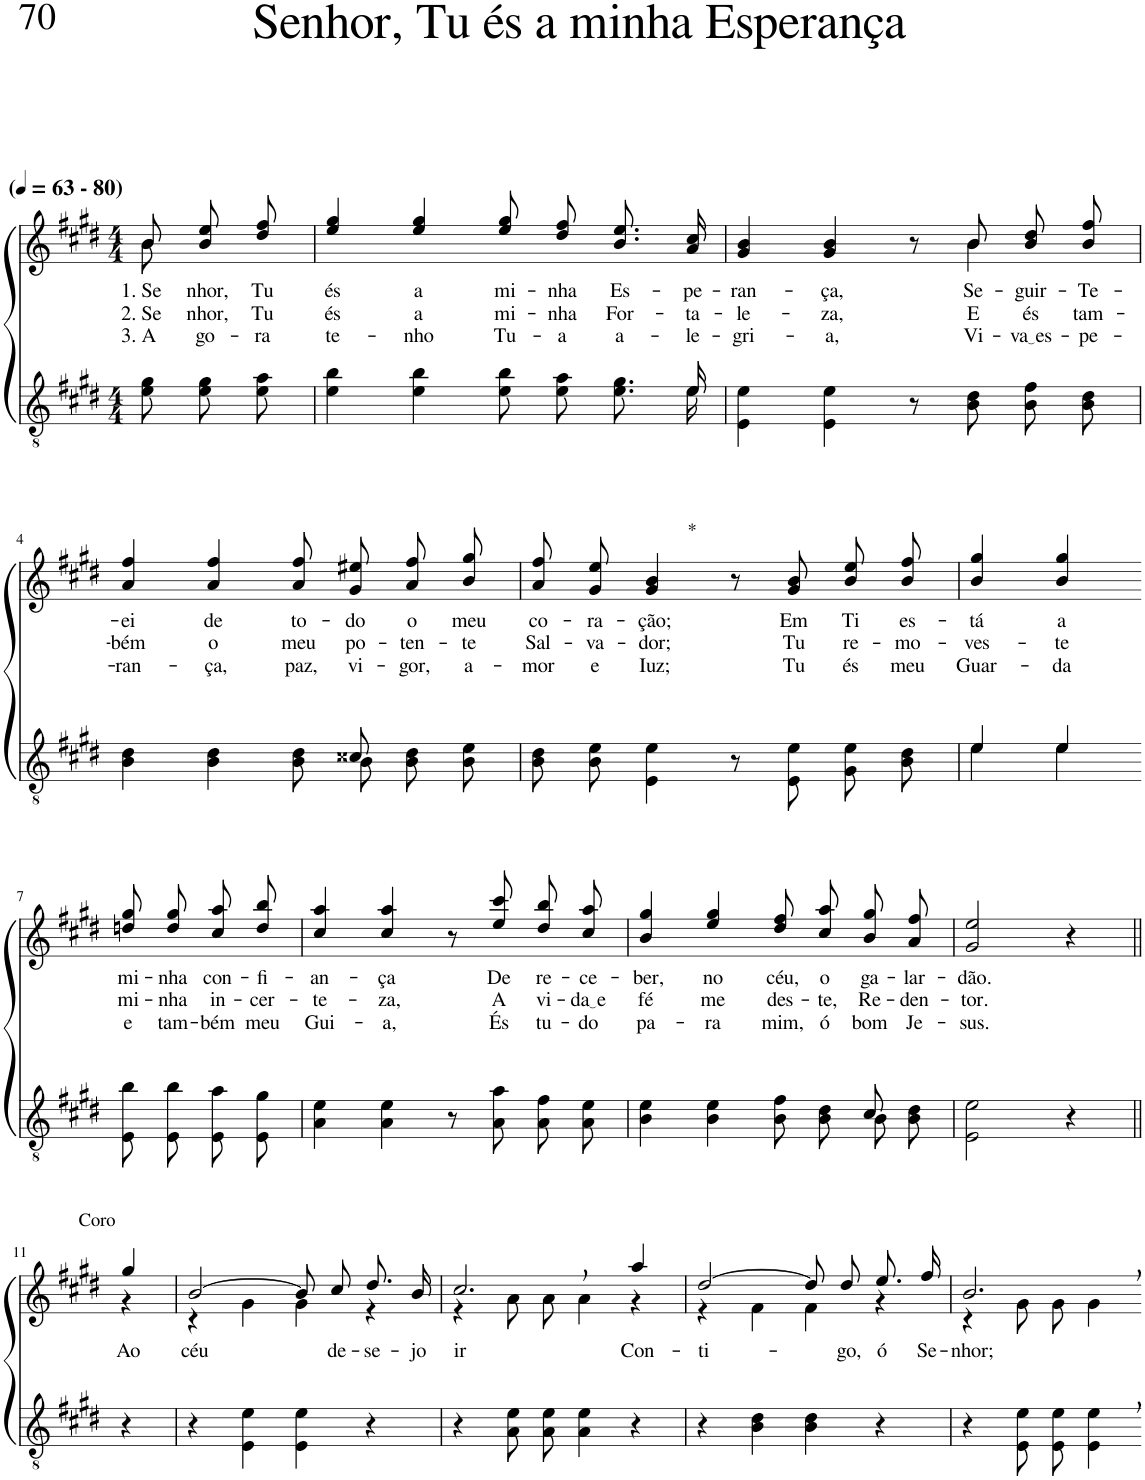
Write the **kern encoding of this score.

**kern	**kern	**text	**text	**text
*part2	*part1	*part1	*part1	*part1
*staff2	*staff1	*staff1	*staff1	*staff1
*I"Parte III e IV	*I"Parte I e II	*	*	*
*clefGv2	*clefG2	*	*	*
*Trd5c9	*Trd5c9	*	*	*
*k[f#c#g#d#]	*k[f#c#g#d#]	*	*	*
*M4/4	*M4/4	*	*	*
*MM63	*MM63	*	*	*
=1	=1	=1	=1	=1
*	*^	*	*	*
!	!LO:TX:a:B:t=(	!	!	!	!
!	!LO:TX:a:B:t=- 80)	!	!	!	!
!	!	!	!LO:LY:b	!LO:LY:b	!LO:LY:b
8e\ 8g#\	8b/	8b\	1. Se	2. Se	3. A-
!	!	!	!LO:LY:b	!LO:LY:b	!LO:LY:b
8e\ 8g#\L	8b\ 8ee\L	4ryy	-nhor,	-nhor,	-go-
!	!	!	!LO:LY:b	!LO:LY:b	!LO:LY:b
8e\ 8a\J	8dd#\ 8ff#\J	.	Tu	Tu	-ra
*	*v	*v	*	*	*
=2	=2	=2	=2	=2
*^	*	*	*	*
!	!	!	!LO:LY:b	!LO:LY:b	!LO:LY:b
4e\ 4b\	2.ryy	4ee/ 4gg#/	és	és	te-
!	!	!	!LO:LY:b	!LO:LY:b	!LO:LY:b
4e\ 4b\	.	4ee/ 4gg#/	a	a	-nho
!	!	!	!LO:LY:b	!LO:LY:b	!LO:LY:b
8e\ 8b\L	.	8ee\ 8gg#\L	mi-	mi-	Tu-
!	!	!	!LO:LY:b	!LO:LY:b	!LO:LY:b
8e\ 8a\J	.	8dd#\ 8ff#\J	-nha	-nha	-a
!	!	!	!LO:LY:b	!LO:LY:b	!LO:LY:b
8.e\ 8.g#\L	8.ryy	8.b\ 8.ee\L	Es-	For-	a-
!	!	!	!LO:LY:b	!LO:LY:b	!LO:LY:b
16e\Jk	16e\	16a\ 16cc#\Jk	-pe-	-ta-	-le-
=3	=3	=3	=3	=3	=3
!	!	!	!LO:LY:b	!LO:LY:b	!LO:LY:b
*v	*v	*^	*	*	*
4E\ 4e\	4g#/ 4b/	8ryy	-ran-	-le-	-gri-
!	!	!	!LO:LY:b	!LO:LY:b	!LO:LY:b
*	*v	*v	*	*	*
4E\ 4e\	4g#/ 4b/	-ça,	-za,	-a,
8r	8r	.	.	.
*	*^	*	*	*
!	!	!	!LO:LY:b	!LO:LY:b	!LO:LY:b
8B\ 8d#\	8b/	4b\	Se-	E	Vi-
!	!	!	!LO:LY:b	!LO:LY:b	!LO:LY:b
8B\ 8f#\L	8b\ 8dd#\L	.	-guir-	és	va es
!	!	!	!LO:LY:b	!LO:LY:b	!LO:LY:b
8B\ 8d#\J	8b\ 8ff#\J	8ryy	-Te-	tam-	-pe-
!!LO:LB:g=z
=4	=4	=4	=4	=4	=4
*^	*	*	*	*	*
!	!	!	!	!LO:LY:b	!LO:LY:b	!LO:LY:b
*	*	*v	*v	*	*	*
2ryy	4B\ 4d#\	4a/ 4ff#/	-ei	-bém	-ran-
!	!	!	!LO:LY:b	!LO:LY:b	!LO:LY:b
.	4B\ 4d#\	4a/ 4ff#/	de	o	-ça,
!	!	!	!LO:LY:b	!LO:LY:b	!LO:LY:b
8ryy	8B\ 8d#\L	8a\ 8ff#\L	to-	meu	paz,
!	!	!	!LO:LY:b	!LO:LY:b	!LO:LY:b
8c##X/	8B\J	8g#\ 8ee#X\J	-do	po-	vi-
!	!	!	!LO:LY:b	!LO:LY:b	!LO:LY:b
4ryy	8B\ 8d#\L	8a\ 8ff#\L	o	-ten-	-gor,
!	!	!	!LO:LY:b	!LO:LY:b	!LO:LY:b
.	8B\ 8e\J	8b\ 8gg#\J	meu	-te	a-
=5	=5	=5	=5	=5	=5
!	!	!	!LO:LY:b	!LO:LY:b	!LO:LY:b
*v	*v	*	*	*	*
8B\ 8d#\L	8a\ 8ff#\L	co-	Sal-	-mor
!	!	!LO:LY:b	!LO:LY:b	!LO:LY:b
8B\ 8e\J	8g#\ 8ee\J	-ra-	-va-	e
!	!LO:TX:a:t=*	!	!	!
!	!	!LO:LY:b	!LO:LY:b	!LO:LY:b
4E\ 4e\	4g#/ 4b/	-ção;	-dor;	Iuz;
8r	8r	.	.	.
!	!	!LO:LY:b	!LO:LY:b	!LO:LY:b
8E\ 8e\	8g#/ 8b/	Em	Tu	Tu
!	!	!LO:LY:b	!LO:LY:b	!LO:LY:b
8G#\ 8e\L	8b\ 8ee\L	Ti	re-	és
!	!	!LO:LY:b	!LO:LY:b	!LO:LY:b
8B\ 8d#\J	8b\ 8ff#\J	es-	-mo-	meu
=6	=6	=6	=6	=6
*^	*	*	*	*
!	!	!	!LO:LY:b	!LO:LY:b	!LO:LY:b
4e\	4e/	4b/ 4gg#/	-tá	-ves-	Guar-
!	!	!	!LO:LY:b	!LO:LY:b	!LO:LY:b
4e\	4e/	4b/ 4gg#/	a	-te	-da
!!LO:LB:g=z
=7-	=7-	=7-	=7-	=7-	=7-
!	!	!	!LO:LY:b	!LO:LY:b	!LO:LY:b
*v	*v	*	*	*	*
8E\ 8b\L	8ddn\ 8gg#\L	mi-	mi-	e
!	!	!LO:LY:b	!LO:LY:b	!LO:LY:b
8E\ 8b\J	8dd\ 8gg#\J	-nha	-nha	tam-
!	!	!LO:LY:b	!LO:LY:b	!LO:LY:b
8E\ 8a\L	8cc#\ 8aa\L	con-	in-	-bém
!	!	!LO:LY:b	!LO:LY:b	!LO:LY:b
8E\ 8g#\J	8dd\ 8bb\J	-fi-	-cer-	meu
=8	=8	=8	=8	=8
!	!	!LO:LY:b	!LO:LY:b	!LO:LY:b
4A\ 4e\	4cc#/ 4aa/	-an-	-te-	Gui-
!	!	!LO:LY:b	!LO:LY:b	!LO:LY:b
4A\ 4e\	4cc#/ 4aa/	-ça	-za,	-a,
8r	8r	.	.	.
!	!	!LO:LY:b	!LO:LY:b	!LO:LY:b
8A\ 8a\	8ee/ 8ccc#/	De	A	És
!	!	!LO:LY:b	!LO:LY:b	!LO:LY:b
8A\ 8f#\L	8dd#\ 8bb\L	re-	vi-	tu-
!	!	!LO:LY:b	!LO:LY:b	!LO:LY:b
8A\ 8e\J	8cc#\ 8aa\J	-ce-	da e	-do
=9	=9	=9	=9	=9
*^	*	*	*	*
!	!	!	!LO:LY:b	!LO:LY:b	!LO:LY:b
4B\ 4e\	2.ryy	4b/ 4gg#/	-ber,	fé	pa-
!	!	!	!LO:LY:b	!LO:LY:b	!LO:LY:b
4B\ 4e\	.	4ee/ 4gg#/	no	me	-ra
!	!	!	!LO:LY:b	!LO:LY:b	!LO:LY:b
8B\ 8f#\L	.	8dd#\ 8ff#\L	céu,	des-	mim,
!	!	!	!LO:LY:b	!LO:LY:b	!LO:LY:b
8B\ 8d#\J	.	8cc#\ 8aa\J	o	-te,	ó
!	!	!	!LO:LY:b	!LO:LY:b	!LO:LY:b
8B\L	8c#/	8b\ 8gg#\L	ga-	Re-	bom
!	!	!	!LO:LY:b	!LO:LY:b	!LO:LY:b
8B\ 8d#\J	8ryy	8a\ 8ff#\J	-lar-	-den-	Je-
=10	=10	=10	=10	=10	=10
!	!	!	!LO:LY:b	!LO:LY:b	!LO:LY:b
*v	*v	*	*	*	*
2E\ 2e\	2g#/ 2ee/	-dão.	-tor.	-sus.
4r	4r	.	.	.
!!LO:LB:g=z
=11||	=11||	=11||	=11||	=11||
!	!LO:TX:a:t=Coro	!	!	!
!	!	!LO:LY:b	!	!
*	*^	*	*	*
4r	4gg#/	4r	Ao	.	.
=12	=12	=12	=12	=12	=12
!	!	!	!LO:LY:b	!	!
4r	[2b/	4r	céu	.	.
4E\ 4e\	.	4g#\	.	.	.
4E\ 4e\	8b/L]	4g#\	.	.	.
!	!	!	!LO:LY:b	!	!
.	8cc#/J	.	de-	.	.
!	!	!	!LO:LY:b	!	!
4r	8.dd#/L	4r	-se-	.	.
!	!	!	!LO:LY:b	!	!
.	16b/Jk	.	-jo	.	.
=13	=13	=13	=13	=13	=13
!	!	!	!LO:LY:b	!	!
4r	2.cc#,/	4r	ir	.	.
8A\ 8e\L	.	8a\L	.	.	.
8A\ 8e\J	.	8a\J	.	.	.
4A\ 4e\	.	4a\	.	.	.
!	!	!	!LO:LY:b	!	!
4r	4aa/	4r	Con-	.	.
=14	=14	=14	=14	=14	=14
!	!	!	!LO:LY:b	!	!
4r	[2dd#/	4r	-ti-	.	.
4B\ 4d#\	.	4f#\	.	.	.
4B\ 4d#\	8dd#/L]	4f#\	.	.	.
!	!	!	!LO:LY:b	!	!
.	8dd#/J	.	-go,	.	.
!	!	!	!LO:LY:b	!	!
4r	8.ee/L	4r	ó	.	.
!	!	!	!LO:LY:b	!	!
.	16ff#/Jk	.	Se-	.	.
=15	=15	=15	=15	=15	=15
!	!	!	!LO:LY:b	!	!
4r	2.b,/	4r	-nhor;	.	.
8E/ 8e/L	.	8g#\L	.	.	.
8E/ 8e/J	.	8g#\J	.	.	.
4E\, 4e\,	.	4g#\	.	.	.
*	*v	*v	*	*	*
=-	=-	=-	=-	=-
*-	*-	*-	*-	*-
